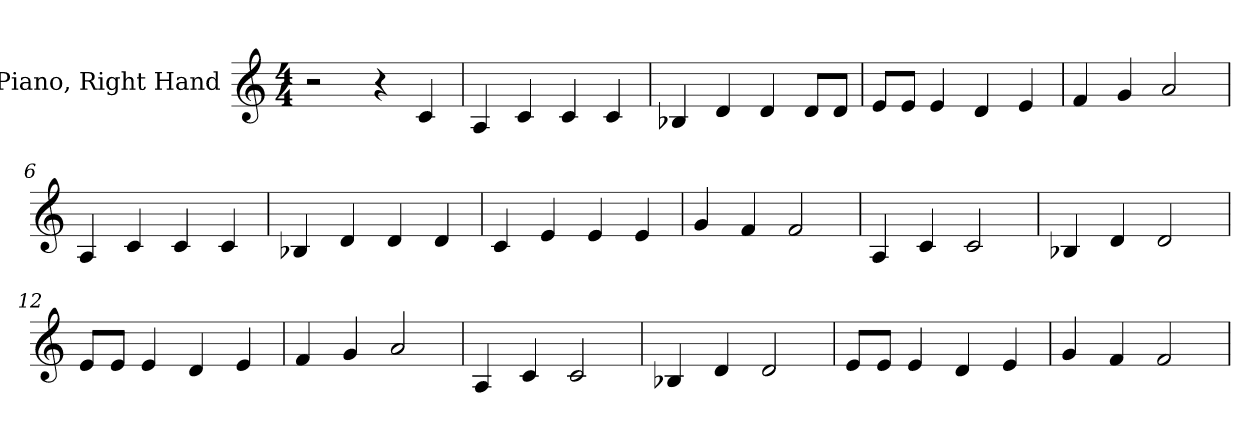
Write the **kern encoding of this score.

**kern
*part1
*staff1
*I"Piano, Right Hand
*I'Pno.
*clefG2
*k[]
*M4/4
*MM165
=1
2r
4r
4c/
=2
4A/
4c/
4c/
4c/
=3
4B-X/
4d/
4d/
8d/L
8d/J
=4
8e/L
8e/J
4e/
4d/
4e/
=5
4f/
4g/
2a/
=6
4A/
4c/
4c/
4c/
=7
4B-X/
4d/
4d/
4d/
=8
4c/
4e/
4e/
4e/
!!LO:LB:g=z
=9
4g/
4f/
2f/
=10
4A/
4c/
2c/
=11
4B-X/
4d/
2d/
=12
8e/L
8e/J
4e/
4d/
4e/
=13
4f/
4g/
2a/
=14
4A/
4c/
2c/
=15
4B-X/
4d/
2d/
=16
8e/L
8e/J
4e/
4d/
4e/
=17
4g/
4f/
2f/
=
*-
